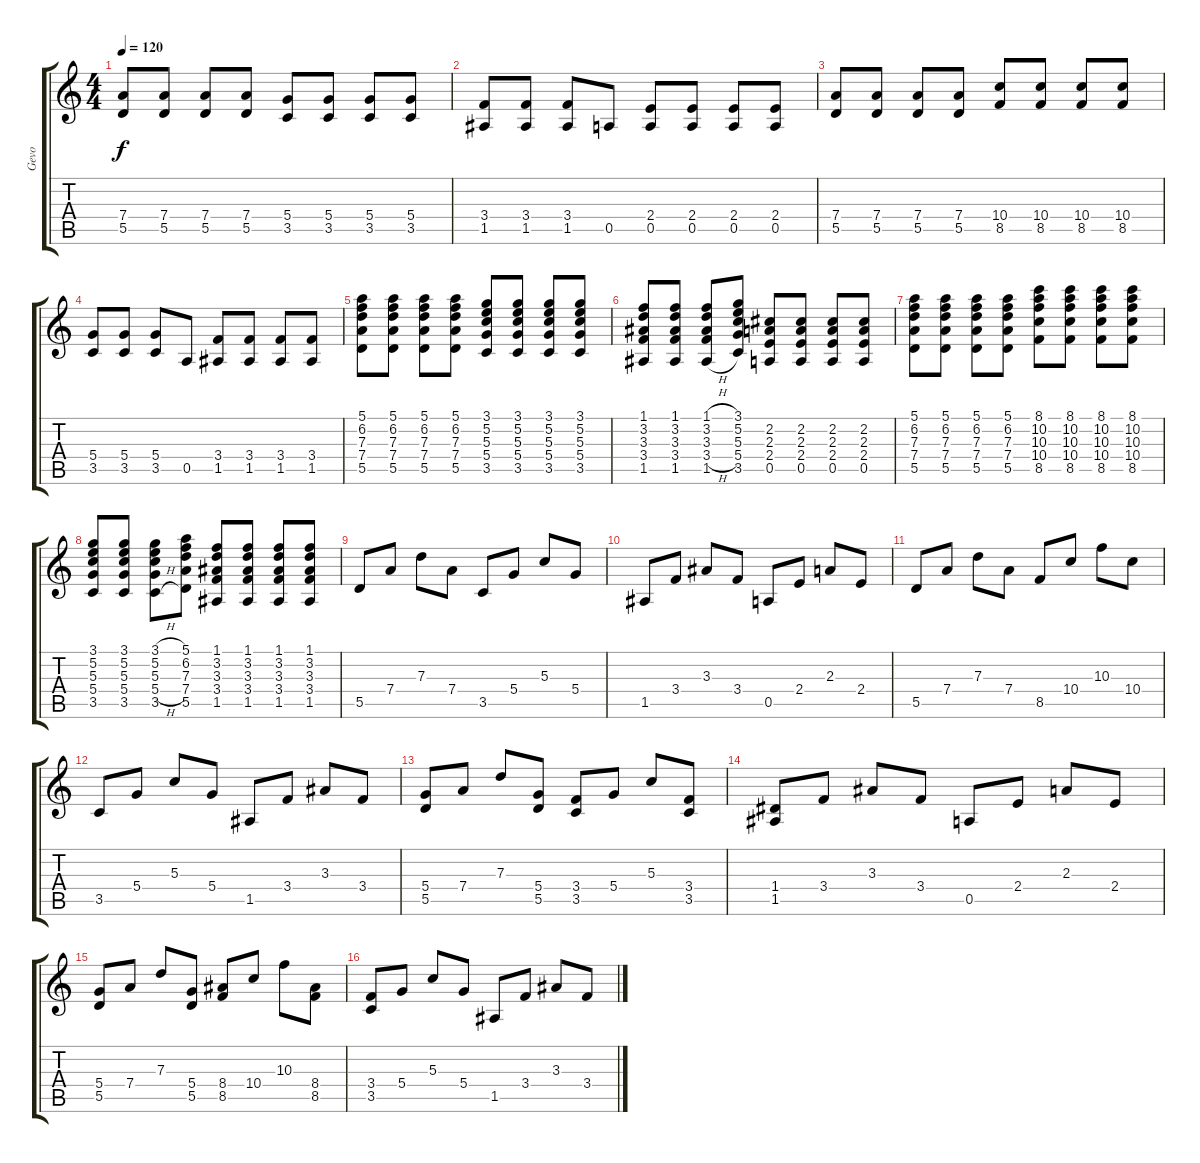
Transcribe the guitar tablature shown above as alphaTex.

\track ("Gevo" "Gevo") {instrument distortionguitar}
\staff {score tabs}
\tuning (E4 B3 G3 D3 A2 E2) {hide}
\ts (4 4)
\tempo 120
\clef g2
\ks c
(7.4 5.5).8{dy f} (7.4 5.5).8 (7.4 5.5).8 (7.4 5.5).8 (5.4 3.5).8 (5.4 3.5).8 (5.4 3.5).8 (5.4 3.5).8 |
(3.4 1.5).8 (3.4 1.5).8 (3.4 1.5).8 0.5.8 (2.4 0.5).8 (2.4 0.5).8 (2.4 0.5).8 (2.4 0.5).8 |
(7.4 5.5).8 (7.4 5.5).8 (7.4 5.5).8 (7.4 5.5).8 (10.4 8.5).8 (10.4 8.5).8 (10.4 8.5).8 (10.4 8.5).8 |
(5.4 3.5).8 (5.4 3.5).8 (5.4 3.5).8 0.5.8 (3.4 1.5).8 (3.4 1.5).8 (3.4 1.5).8 (3.4 1.5).8 |
(5.1 6.2 7.3 7.4 5.5).8 (5.1 6.2 7.3 7.4 5.5).8 (5.1 6.2 7.3 7.4 5.5).8 (5.1 6.2 7.3 7.4 5.5).8 (3.1 5.2 5.3 5.4 3.5).8 (3.1 5.2 5.3 5.4 3.5).8 (3.1 5.2 5.3 5.4 3.5).8 (3.1 5.2 5.3 5.4 3.5).8 |
(1.1 3.2 3.3 3.4 1.5).8 (1.1 3.2 3.3 3.4 1.5).8 (1.1{h} 3.2{h} 3.3{h} 3.4{h} 1.5{h}).8 (3.1 5.2 5.3 5.4 3.5).8 (2.2 2.3 2.4 0.5).8 (2.2 2.3 2.4 0.5).8 (2.2 2.3 2.4 0.5).8 (2.2 2.3 2.4 0.5).8 |
(5.1 6.2 7.3 7.4 5.5).8 (5.1 6.2 7.3 7.4 5.5).8 (5.1 6.2 7.3 7.4 5.5).8 (5.1 6.2 7.3 7.4 5.5).8 (8.1 10.2 10.3 10.4 8.5).8 (8.1 10.2 10.3 10.4 8.5).8 (8.1 10.2 10.3 10.4 8.5).8 (8.1 10.2 10.3 10.4 8.5).8 |
(3.1 5.2 5.3 5.4 3.5).8 (3.1 5.2 5.3 5.4 3.5).8 (3.1{h} 5.2 5.3 5.4{h} 3.5{h}).8 (5.1 6.2 7.3 7.4 5.5).8 (1.1 3.2 3.3 3.4 1.5).8 (1.1 3.2 3.3 3.4 1.5).8 (1.1 3.2 3.3 3.4 1.5).8 (1.1 3.2 3.3 3.4 1.5).8 |
5.5.8 7.4.8 7.3.8 7.4.8 3.5.8 5.4.8 5.3.8 5.4.8 |
1.5.8 3.4.8 3.3.8 3.4.8 0.5.8 2.4.8 2.3.8 2.4.8 |
5.5.8 7.4.8 7.3.8 7.4.8 8.5.8 10.4.8 10.3.8 10.4.8 |
3.5.8 5.4.8 5.3.8 5.4.8 1.5.8 3.4.8 3.3.8 3.4.8 |
(5.4 5.5).8 7.4.8 7.3.8 (5.4 5.5).8 (3.4 3.5).8 5.4.8 5.3.8 (3.4 3.5).8 |
(1.4 1.5).8 3.4.8 3.3.8 3.4.8 0.5.8 2.4.8 2.3.8 2.4.8 |
(5.4 5.5).8 7.4.8 7.3.8 (5.4 5.5).8 (8.4 8.5).8 10.4.8 10.3.8 (8.4 8.5).8 |
(3.4 3.5).8 5.4.8 5.3.8 5.4.8 1.5.8 3.4.8 3.3.8 3.4.8
